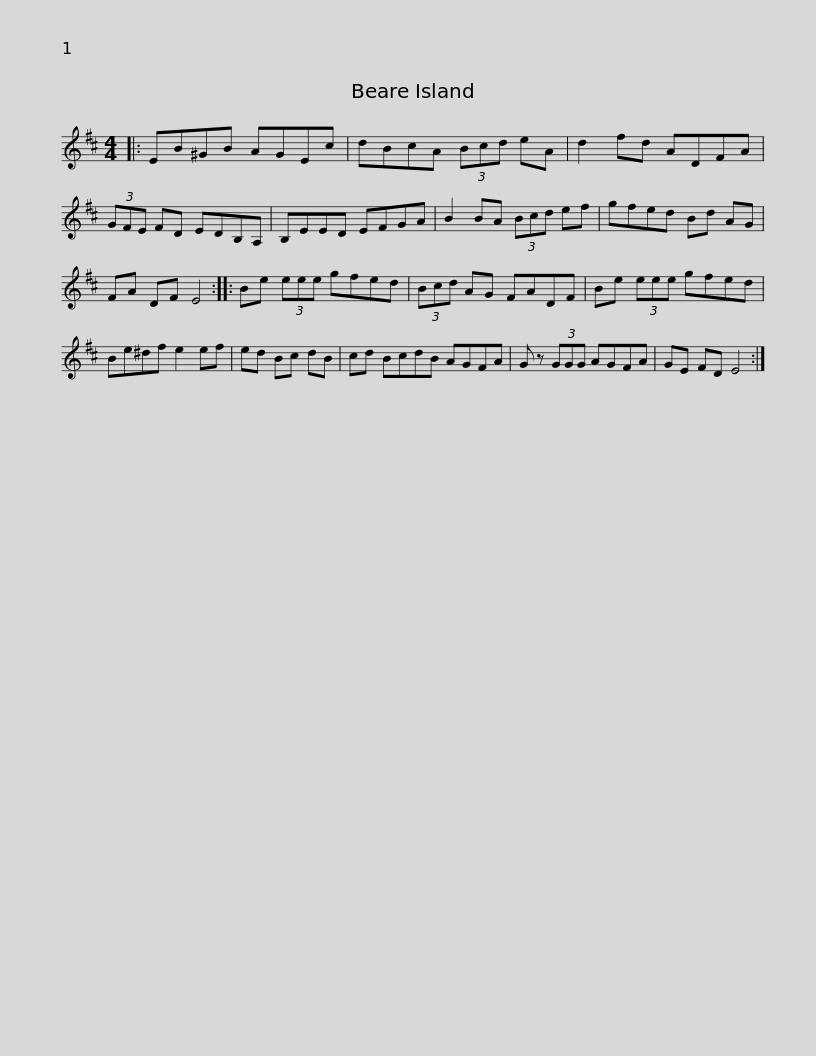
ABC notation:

X:1
L:1/8
M:4/4
I:linebreak $
K:D
V:1 treble
V:1
|: EB^GB AGEc | dBcA (3Bcd eA | d2 fd ADFA | (3GFE FD EDB,A, | B,EED EFGA |$ %5
 B2 BA (3Bcd ef | gfed Bd AG | FA DF E4 :: Be (3eee gfed | (3Bcd AG FADF |$ %10
 Be (3eee gfed | Be^df e2 ef | ed Bc dB | cd BcdB AGFA | G z (3GGG AGFA |$ %15
 GE FD E4 :| %16
